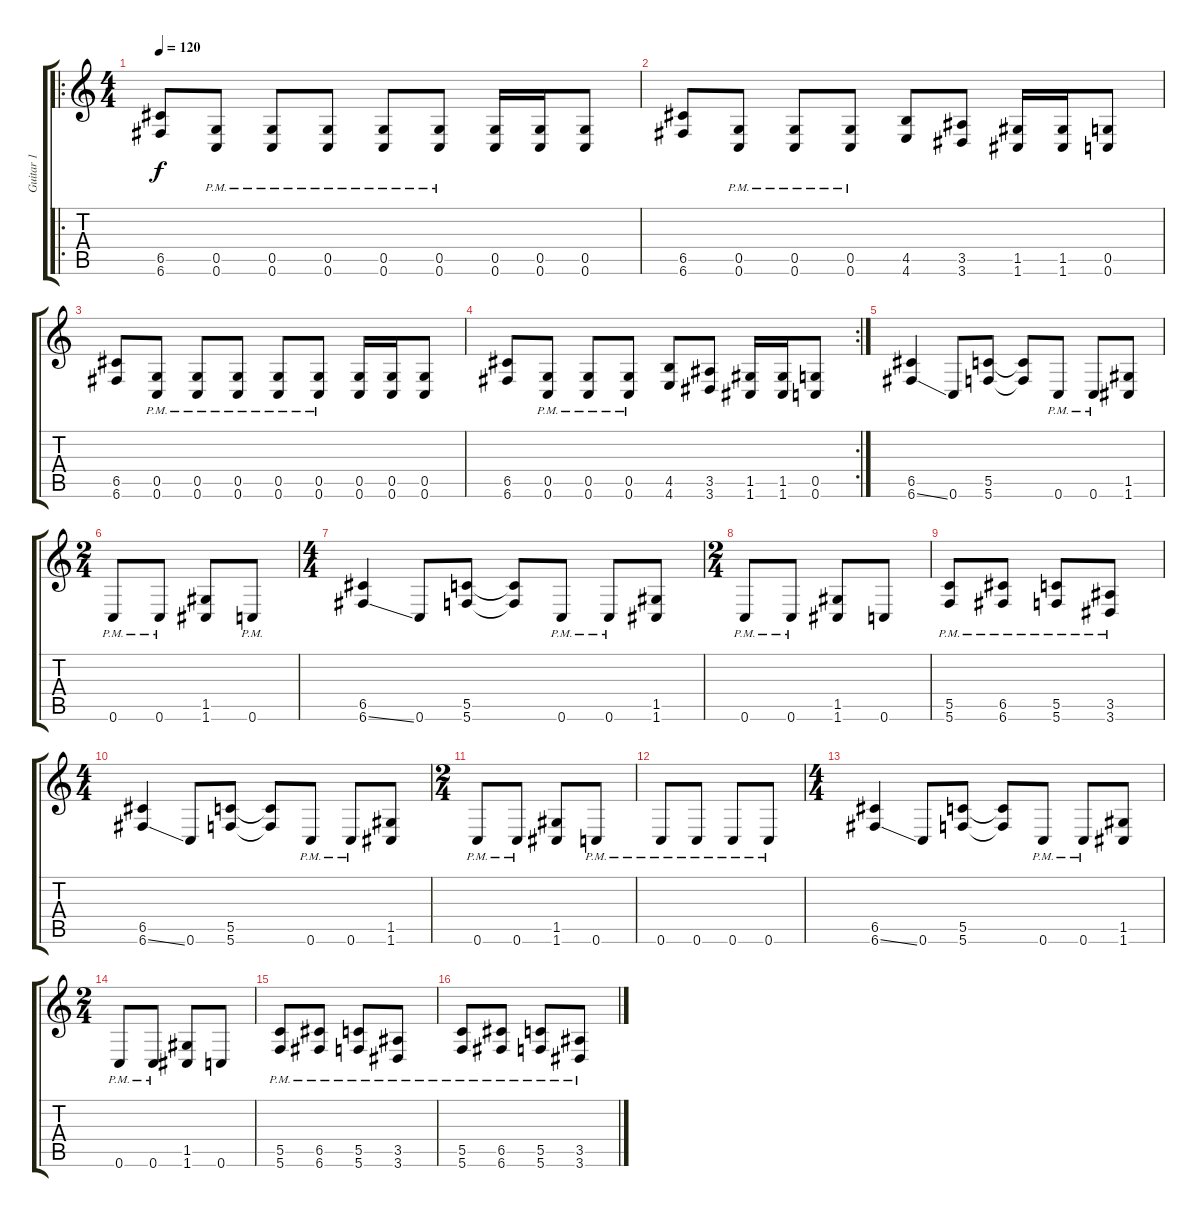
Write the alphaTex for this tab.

\track ("Guitar 1" "Guitar 1") {instrument distortionguitar}
\staff {score tabs}
\tuning (D4 A3 F3 C3 G2 C2) {hide}
\ro
\ts (4 4)
\tempo 120
\clef g2
\ks c
(6.5 6.6).8{dy f} (0.5{pm} 0.6{pm}).8 (0.5{pm} 0.6{pm}).8 (0.5{pm} 0.6{pm}).8 (0.5{pm} 0.6{pm}).8 (0.5{pm} 0.6{pm}).8 (0.5 0.6).16 (0.5 0.6).16 (0.5 0.6).8 |
(6.5 6.6).8 (0.5{pm} 0.6{pm}).8 (0.5{pm} 0.6{pm}).8 (0.5{pm} 0.6{pm}).8 (4.5 4.6).8 (3.5 3.6).8 (1.5 1.6).16 (1.5 1.6).16 (0.5 0.6).8 |
(6.5 6.6).8 (0.5{pm} 0.6{pm}).8 (0.5{pm} 0.6{pm}).8 (0.5{pm} 0.6{pm}).8 (0.5{pm} 0.6{pm}).8 (0.5{pm} 0.6{pm}).8 (0.5 0.6).16 (0.5 0.6).16 (0.5 0.6).8 |
\rc 2
(6.5 6.6).8 (0.5{pm} 0.6{pm}).8 (0.5{pm} 0.6{pm}).8 (0.5{pm} 0.6{pm}).8 (4.5 4.6).8 (3.5 3.6).8 (1.5 1.6).16 (1.5 1.6).16 (0.5 0.6).8 |
(6.5 6.6{ss}).4 0.6.8 (5.5 5.6).8 (5.5{t} 5.6{t}).8 0.6{pm}.8 0.6{pm}.8 (1.5 1.6).8 |
\ts (2 4)
0.6{pm}.8 0.6{pm}.8 (1.5 1.6).8 0.6{pm}.8 |
\ts (4 4)
(6.5 6.6{ss}).4 0.6.8 (5.5 5.6).8 (5.5{t} 5.6{t}).8 0.6{pm}.8 0.6{pm}.8 (1.5 1.6).8 |
\ts (2 4)
0.6{pm}.8 0.6{pm}.8 (1.5 1.6).8 0.6.8 |
(5.5{pm} 5.6{pm}).8 (6.5{pm} 6.6{pm}).8 (5.5{pm} 5.6{pm}).8 (3.5{pm} 3.6{pm}).8 |
\ts (4 4)
(6.5 6.6{ss}).4 0.6.8 (5.5 5.6).8 (5.5{t} 5.6{t}).8 0.6{pm}.8 0.6{pm}.8 (1.5 1.6).8 |
\ts (2 4)
0.6{pm}.8 0.6{pm}.8 (1.5 1.6).8 0.6{pm}.8 |
0.6{pm}.8 0.6{pm}.8 0.6{pm}.8 0.6{pm}.8 |
\ts (4 4)
(6.5 6.6{ss}).4 0.6.8 (5.5 5.6).8 (5.5{t} 5.6{t}).8 0.6{pm}.8 0.6{pm}.8 (1.5 1.6).8 |
\ts (2 4)
0.6{pm}.8 0.6{pm}.8 (1.5 1.6).8 0.6.8 |
(5.5{pm} 5.6{pm}).8 (6.5{pm} 6.6{pm}).8 (5.5{pm} 5.6{pm}).8 (3.5{pm} 3.6{pm}).8 |
(5.5{pm} 5.6{pm}).8 (6.5{pm} 6.6{pm}).8 (5.5{pm} 5.6{pm}).8 (3.5{pm} 3.6{pm}).8
